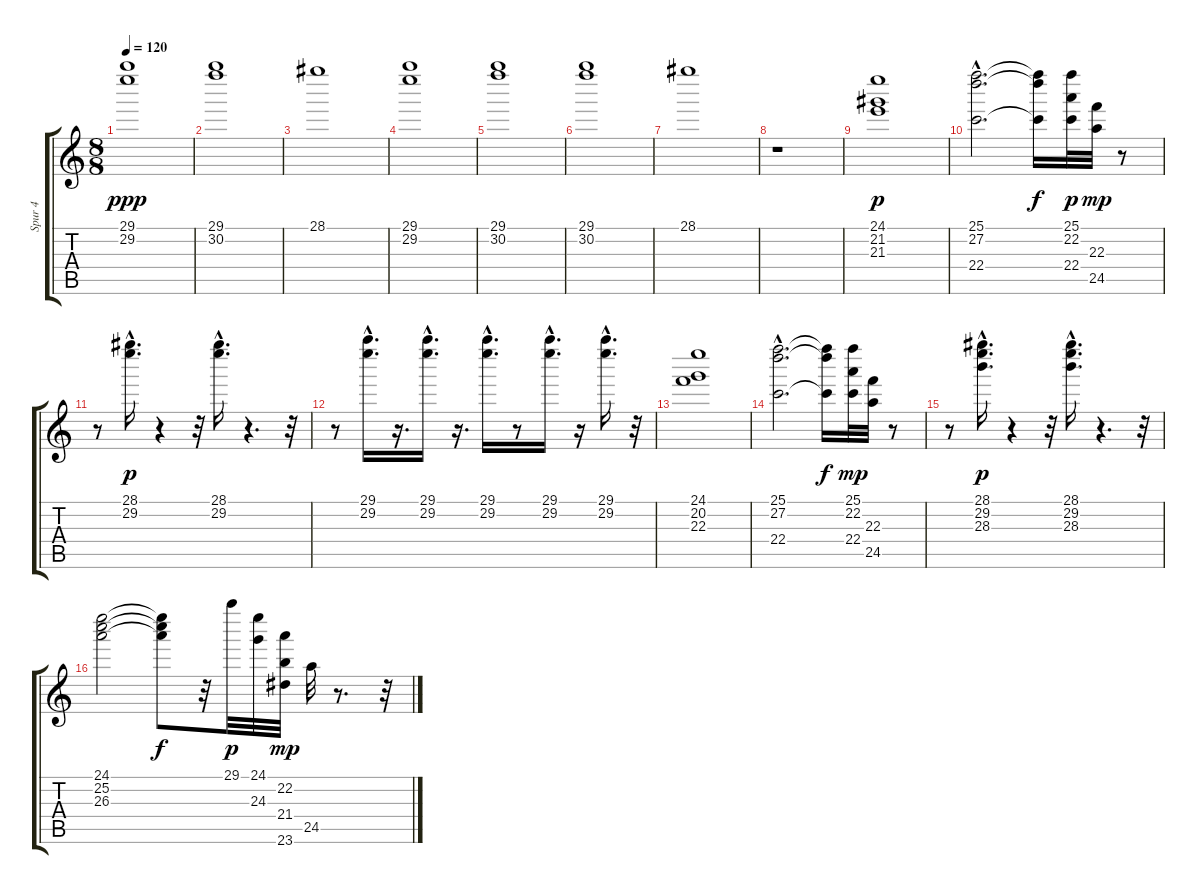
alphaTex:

\track ("Spur 4" "Spur 4") {instrument acousticguitarnylon}
\staff {score tabs}
\tuning (E4 B3 G3 D3 A2 E2) {hide}
\ts (8 8)
\tempo 120
\clef g2
\ks c
(29.1 29.2).1{dy ppp} |
(29.1 30.2).1 |
28.1.1 |
(29.1 29.2).1 |
(29.1 30.2).1 |
(29.1 30.2).1 |
28.1.1 |
r.1 |
(24.1 21.2 21.3).1{dy p} |
(25.1{hac} 27.2{hac} 22.4{hac}).2{d} (25.1{t} 27.2{t} 22.4{t}).16{dy f} (25.1 22.2 22.4).32{dy p} (22.3 24.5).32{dy mp} r.8 |
r.8 (28.1{hac} 29.2{hac}).16{d dy p} r.4 r.32 (28.1{hac} 29.2{hac}).16{d} r.4{d} r.32 |
r.8 (29.1{hac} 29.2{hac}).16{d} r.16{d} (29.1{hac} 29.2{hac}).16{d} r.16{d} (29.1{hac} 29.2{hac}).16{d} r.8 (29.1{hac} 29.2{hac}).16{d} r.16 (29.1{hac} 29.2{hac}).16{d} r.32 |
(24.1 20.2 22.3).1 |
(25.1{hac} 27.2{hac} 22.4{hac}).2{d} (25.1{t} 27.2{t} 22.4{t}).16{dy f} (25.1 22.2 22.4).32{dy mp} (22.3 24.5).32 r.8 |
r.8 (28.1{hac} 29.2{hac} 28.3{hac}).16{d dy p} r.4 r.32 (28.1{hac} 29.2{hac} 28.3{hac}).16{d} r.4{d} r.32 |
(24.1 25.2 26.3).2 (24.1{t} 25.2{t} 26.3{t}).8{dy f} r.32 29.1.32{dy p} (24.1 24.3).32 (22.2 21.4 23.6).32{dy mp} 24.5.32 r.8{d} r.32
